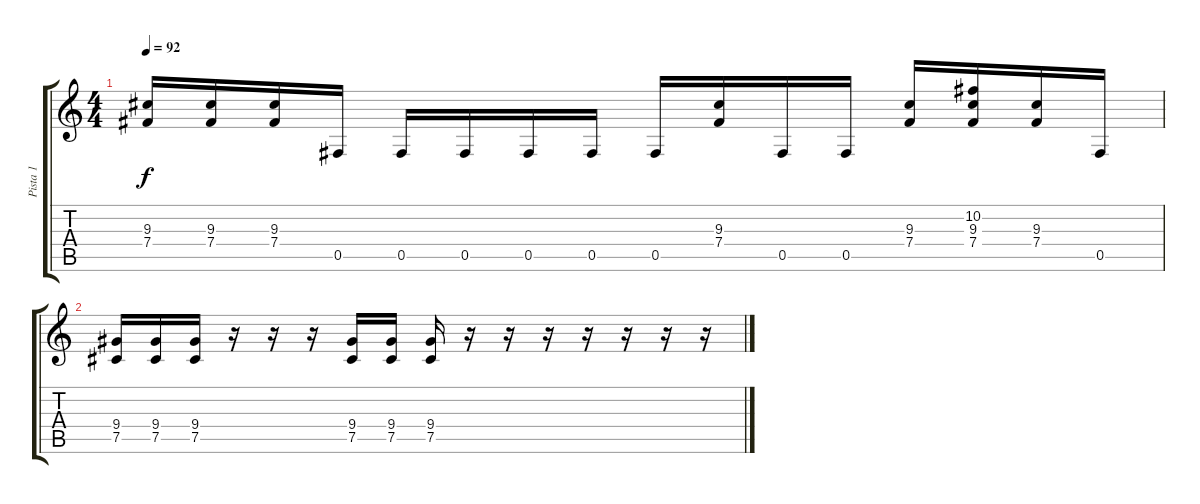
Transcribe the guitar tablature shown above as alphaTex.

\track ("Pista 1" "Pista 1") {instrument distortionguitar}
\staff {score tabs}
\tuning (Db4 Ab3 E3 B2 Gb2 Db2) {hide}
\ts (4 4)
\tempo 92
\clef g2
\ks c
(9.3 7.4).16{dy f} (9.3 7.4).16 (9.3 7.4).16 0.5.16 0.5.16 0.5.16 0.5.16 0.5.16 0.5.16 (9.3 7.4).16 0.5.16 0.5.16 (9.3 7.4).16 (10.2 9.3 7.4).16 (9.3 7.4).16 0.5.16 |
(9.4 7.5).16 (9.4 7.5).16 (9.4 7.5).16 r.16 r.16 r.16 (9.4 7.5).16 (9.4 7.5).16 (9.4 7.5).16 r.16 r.16 r.16 r.16 r.16 r.16 r.16
